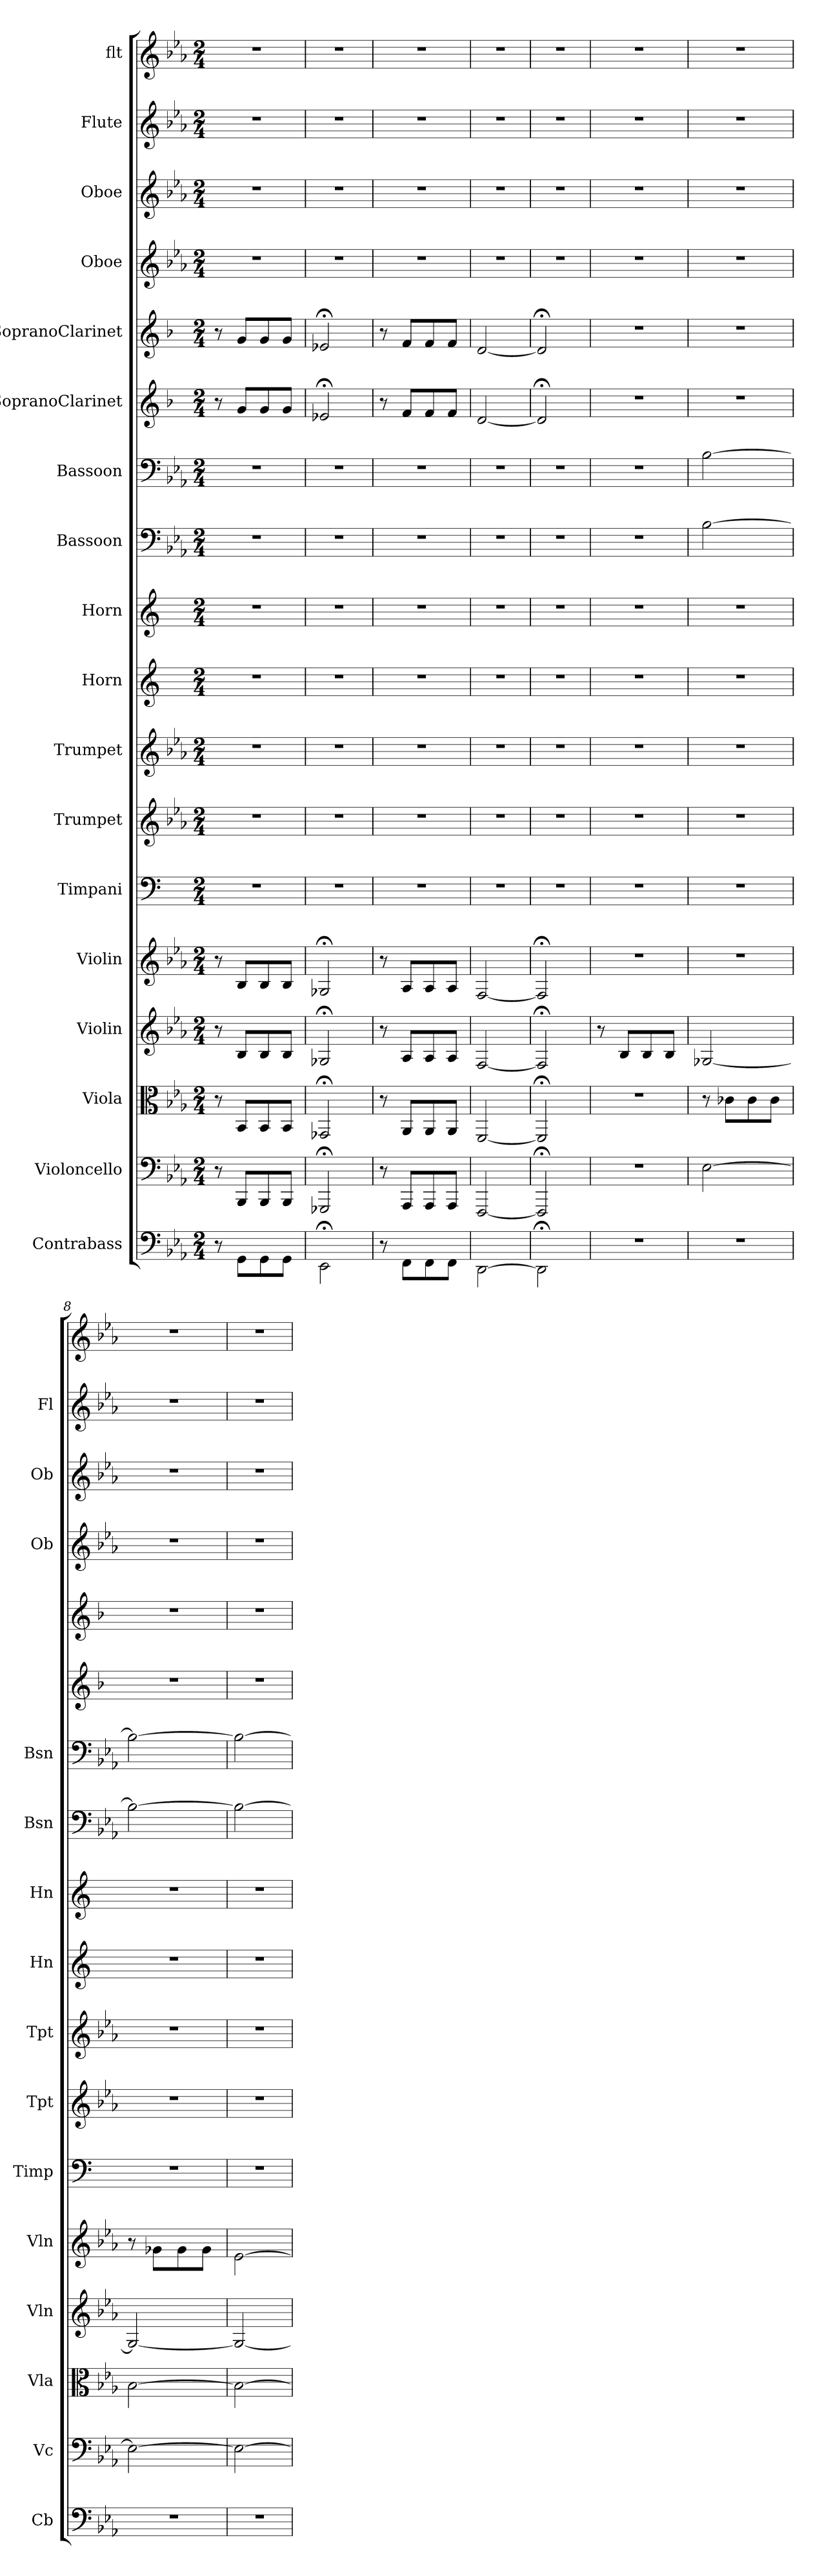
**kern	**kern	**kern	**kern	**kern	**kern	**kern	**kern	**kern	**kern	**kern	**kern	**kern	**kern	**kern	**kern	**kern	**kern
*part18	*part17	*part16	*part15	*part14	*part13	*part12	*part11	*part10	*part9	*part8	*part7	*part6	*part5	*part4	*part3	*part2	*part1
*staff18	*staff17	*staff16	*staff15	*staff14	*staff13	*staff12	*staff11	*staff10	*staff9	*staff8	*staff7	*staff6	*staff5	*staff4	*staff3	*staff2	*staff1
*I"Contrabass	*I"Violoncello	*I"Viola	*I"Violin	*I"Violin	*I"Timpani	*I"Trumpet	*I"Trumpet	*I"Horn	*I"Horn	*I"Bassoon	*I"Bassoon	*I"SopranoClarinet	*I"SopranoClarinet	*I"Oboe	*I"Oboe	*I"Flute	*I"flt
*I'Cb	*I'Vc	*I'Vla	*I'Vln	*I'Vln	*I'Timp	*I'Tpt	*I'Tpt	*I'Hn	*I'Hn	*I'Bsn	*I'Bsn	*	*	*I'Ob	*I'Ob	*I'Fl	*
*clefF4	*clefF4	*clefC3	*clefG2	*clefG2	*clefF4	*clefG2	*clefG2	*clefG2	*clefG2	*clefF4	*clefF4	*clefG2	*clefG2	*clefG2	*clefG2	*clefG2	*clefG2
*k[b-e-a-]	*k[b-e-a-]	*k[b-e-a-]	*k[b-e-a-]	*k[b-e-a-]	*k[]	*k[b-e-a-]	*k[b-e-a-]	*k[]	*k[]	*k[b-e-a-]	*k[b-e-a-]	*k[b-]	*k[b-]	*k[b-e-a-]	*k[b-e-a-]	*k[b-e-a-]	*k[b-e-a-]
*c:	*c:	*c:	*c:	*c:	*	*c:	*c:	*	*	*c:	*c:	*	*	*c:	*c:	*c:	*c:
*M2/4	*M2/4	*M2/4	*M2/4	*M2/4	*M2/4	*M2/4	*M2/4	*M2/4	*M2/4	*M2/4	*M2/4	*M2/4	*M2/4	*M2/4	*M2/4	*M2/4	*M2/4
=	=	=	=	=	=	=	=	=	=	=	=	=	=	=	=	=	=
8r	8r	8r	8r	8r	2r	2r	2r	2r	2r	2r	2r	8r	8r	2r	2r	2r	2r
8GG\L	8BBB-/L	8BB-/L	8B-/L	8B-/L	.	.	.	.	.	.	.	8g/L	8g/L	.	.	.	.
8GG\	8BBB-/	8BB-/	8B-/	8B-/	.	.	.	.	.	.	.	8g/	8g/	.	.	.	.
8GG\J	8BBB-/J	8BB-/J	8B-/J	8B-/J	.	.	.	.	.	.	.	8g/J	8g/J	.	.	.	.
=2	=2	=2	=2	=2	=2	=2	=2	=2	=2	=2	=2	=2	=2	=2	=2	=2	=2
2EE-;<\	2GGG-X;</	2GG-X;</	2G-X;</	2G-X;</	2r	2r	2r	2r	2r	2r	2r	2e-X;</	2e-X;</	2r	2r	2r	2r
=3	=3	=3	=3	=3	=3	=3	=3	=3	=3	=3	=3	=3	=3	=3	=3	=3	=3
8r	8r	8r	8r	8r	2r	2r	2r	2r	2r	2r	2r	8r	8r	2r	2r	2r	2r
8FF\L	8AAA-/L	8AA-/L	8A-/L	8A-/L	.	.	.	.	.	.	.	8f/L	8f/L	.	.	.	.
8FF\	8AAA-/	8AA-/	8A-/	8A-/	.	.	.	.	.	.	.	8f/	8f/	.	.	.	.
8FF\J	8AAA-/J	8AA-/J	8A-/J	8A-/J	.	.	.	.	.	.	.	8f/J	8f/J	.	.	.	.
=4	=4	=4	=4	=4	=4	=4	=4	=4	=4	=4	=4	=4	=4	=4	=4	=4	=4
[2DD\	[2FFF/	[2FF/	[2F/	[2F/	2r	2r	2r	2r	2r	2r	2r	[2d/	[2d/	2r	2r	2r	2r
=5	=5	=5	=5	=5	=5	=5	=5	=5	=5	=5	=5	=5	=5	=5	=5	=5	=5
2DD;<\]	2FFF;</]	2FF;</]	2F;</]	2F;</]	2r	2r	2r	2r	2r	2r	2r	2d;</]	2d;</]	2r	2r	2r	2r
=6	=6	=6	=6	=6	=6	=6	=6	=6	=6	=6	=6	=6	=6	=6	=6	=6	=6
2r	2r	2r	8r	2r	2r	2r	2r	2r	2r	2r	2r	2r	2r	2r	2r	2r	2r
.	.	.	8B-/L	.	.	.	.	.	.	.	.	.	.	.	.	.	.
.	.	.	8B-/	.	.	.	.	.	.	.	.	.	.	.	.	.	.
.	.	.	8B-/J	.	.	.	.	.	.	.	.	.	.	.	.	.	.
=7	=7	=7	=7	=7	=7	=7	=7	=7	=7	=7	=7	=7	=7	=7	=7	=7	=7
2r	[2E-\	8r	[2G-X/	2r	2r	2r	2r	2r	2r	[2B-\	[2B-\	2r	2r	2r	2r	2r	2r
.	.	8c-X\L	.	.	.	.	.	.	.	.	.	.	.	.	.	.	.
.	.	8c-\	.	.	.	.	.	.	.	.	.	.	.	.	.	.	.
.	.	8c-\J	.	.	.	.	.	.	.	.	.	.	.	.	.	.	.
=8	=8	=8	=8	=8	=8	=8	=8	=8	=8	=8	=8	=8	=8	=8	=8	=8	=8
2r	2E-\_	[2B-\	2G-/_	8r	2r	2r	2r	2r	2r	2B-\_	2B-\_	2r	2r	2r	2r	2r	2r
.	.	.	.	8g-X\L	.	.	.	.	.	.	.	.	.	.	.	.	.
.	.	.	.	8g-\	.	.	.	.	.	.	.	.	.	.	.	.	.
.	.	.	.	8g-\J	.	.	.	.	.	.	.	.	.	.	.	.	.
=9	=9	=9	=9	=9	=9	=9	=9	=9	=9	=9	=9	=9	=9	=9	=9	=9	=9
2r	2E-\_	2B-\_	2G-/_	[2e-\	2r	2r	2r	2r	2r	2B-\_	2B-\_	2r	2r	2r	2r	2r	2r
=	=	=	=	=	=	=	=	=	=	=	=	=	=	=	=	=	=
*-	*-	*-	*-	*-	*-	*-	*-	*-	*-	*-	*-	*-	*-	*-	*-	*-	*-
